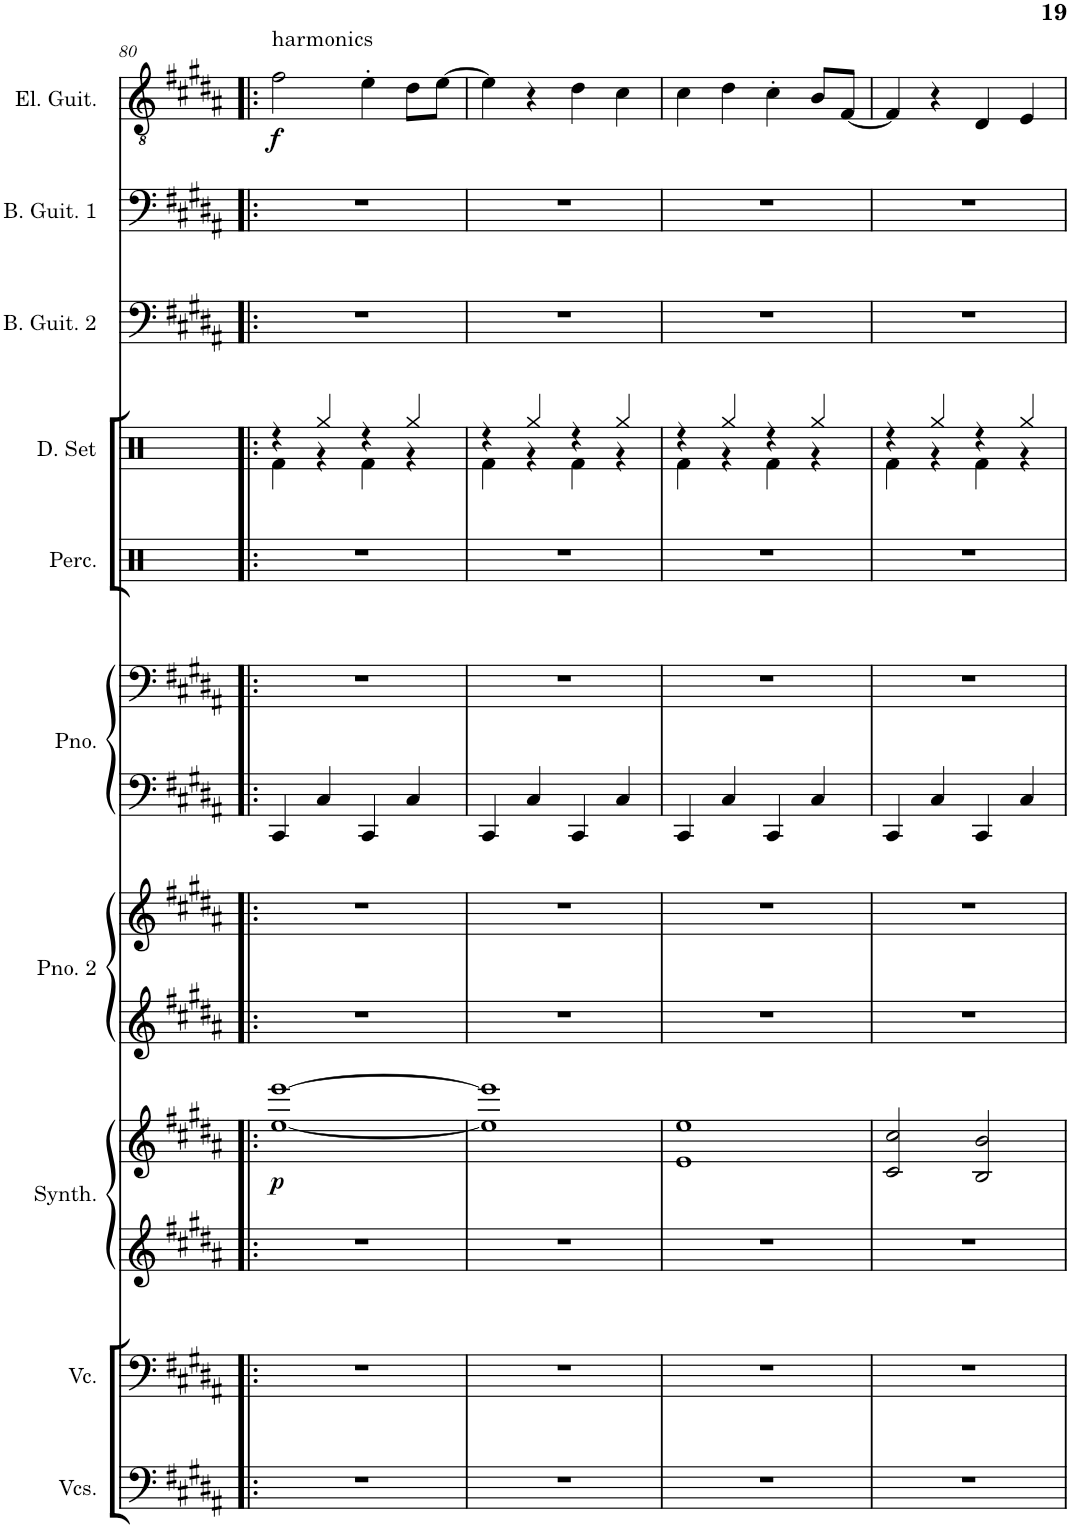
**kern	**kern	**kern	**kern	**dynam	**kern	**kern	**kern	**kern	**kern	**kern	**kern	**kern	**kern	**dynam
*part10	*part9	*part8	*part8	*part8	*part7	*part7	*part6	*part6	*part5	*part4	*part3	*part2	*part1	*part1
*staff13	*staff12	*staff11	*staff10	*staff10/11	*staff9	*staff8	*staff7	*staff6	*staff5	*staff4	*staff3	*staff2	*staff1	*staff1
*I"Violoncellos	*I"Violoncello	*I"Saw Synthesiser	*	*	*I"Piano 2	*	*I"Piano	*	*I"Percussion	*I"Drumset	*I"Bass Guitar 2	*I"Bass Guitar 1	*I"Electric Guitar	*
*I'Vcs.	*I'Vc.	*I'Synth.	*	*	*I'Pno. 2	*	*I'Pno.	*	*I'Perc.	*I'D. Set	*I'B. Guit. 2	*I'B. Guit. 1	*I'El. Guit.	*
!!LO:PB:g=z
*clefF4	*clefF4	*clefG2	*clefG2	*	*clefG2	*clefG2	*clefF4	*clefF4	*clefX	*clefX	*clefF4	*clefF4	*clefGv2	*
*	*	*	*	*	*	*	*	*	*	*	*Trd7c12	*Trd7c12	*	*
*k[f#c#g#d#a#]	*k[f#c#g#d#a#]	*k[f#c#g#d#a#]	*k[f#c#g#d#a#]	*	*k[f#c#g#d#a#]	*k[f#c#g#d#a#]	*k[f#c#g#d#a#]	*k[f#c#g#d#a#]	*k[]	*k[]	*k[f#c#g#d#a#]	*k[f#c#g#d#a#]	*k[f#c#g#d#a#]	*
*M4/4	*M4/4	*M4/4	*M4/4	*	*M4/4	*M4/4	*M4/4	*M4/4	*M4/4	*M4/4	*M4/4	*M4/4	*M4/4	*
=80!|:	=80!|:	=80!|:	=80!|:	=80!|:	=80!|:	=80!|:	=80!|:	=80!|:	=80!|:	=80!|:	=80!|:	=80!|:	=80!|:	=80!|:
*	*	*	*	*	*	*	*	*	*	*^	*	*	*	*
!	!	!	!	!	!	!	!	!	!	!	!	!	!	!LO:TX:a:t=harmonics	!
!	!	!	!	!LO:DY:b	!	!	!	!	!	!	!	!	!	!	!LO:DY:b
1r	1r	1r	[1ee [1eee	p	1r	1r	4CC#/	1r	1r	4r	4Rf\	1r	1r	2f#\	f
.	.	.	.	.	.	.	4C#/	.	.	4Rgg/	4r	.	.	.	.
.	.	.	.	.	.	.	4CC#/	.	.	4r	4Rf\	.	.	4e'\	.
.	.	.	.	.	.	.	4C#/	.	.	4Rgg/	4r	.	.	8d#\L	.
.	.	.	.	.	.	.	.	.	.	.	.	.	.	[8e\J	.
=81	=81	=81	=81	=81	=81	=81	=81	=81	=81	=81	=81	=81	=81	=81	=81
1r	1r	1r	1ee] 1eee]	.	1r	1r	4CC#/	1r	1r	4r	4Rf\	1r	1r	4e\]	.
.	.	.	.	.	.	.	4C#/	.	.	4Rgg/	4r	.	.	4r	.
.	.	.	.	.	.	.	4CC#/	.	.	4r	4Rf\	.	.	4d#\	.
.	.	.	.	.	.	.	4C#/	.	.	4Rgg/	4r	.	.	4c#\	.
=82	=82	=82	=82	=82	=82	=82	=82	=82	=82	=82	=82	=82	=82	=82	=82
1r	1r	1r	1e 1ee	.	1r	1r	4CC#/	1r	1r	4r	4Rf\	1r	1r	4c#\	.
.	.	.	.	.	.	.	4C#/	.	.	4Rgg/	4r	.	.	4d#\	.
.	.	.	.	.	.	.	4CC#/	.	.	4r	4Rf\	.	.	4c#'\	.
.	.	.	.	.	.	.	4C#/	.	.	4Rgg/	4r	.	.	8B/L	.
.	.	.	.	.	.	.	.	.	.	.	.	.	.	[8F#/J	.
=83	=83	=83	=83	=83	=83	=83	=83	=83	=83	=83	=83	=83	=83	=83	=83
1r	1r	1r	2c#/ 2cc#/	.	1r	1r	4CC#/	1r	1r	4r	4Rf\	1r	1r	4F#/]	.
.	.	.	.	.	.	.	4C#/	.	.	4Rgg/	4r	.	.	4r	.
.	.	.	2B/ 2b/	.	.	.	4CC#/	.	.	4r	4Rf\	.	.	4D#/	.
.	.	.	.	.	.	.	4C#/	.	.	4Rgg/	4r	.	.	4E/	.
*	*	*	*	*	*	*	*	*	*	*v	*v	*	*	*	*
=	=	=	=	=	=	=	=	=	=	=	=	=	=	=
*-	*-	*-	*-	*-	*-	*-	*-	*-	*-	*-	*-	*-	*-	*-
